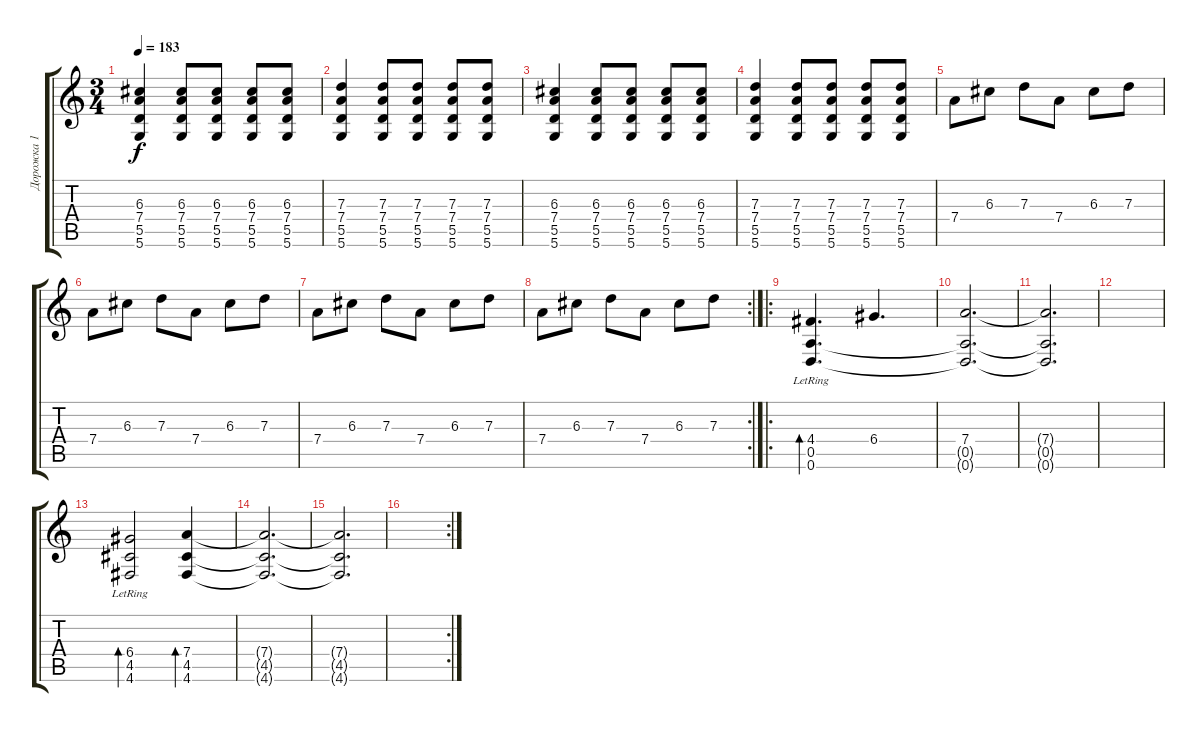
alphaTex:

\track ("Дорожка 1" "Дорожка 1") {instrument acousticguitarsteel}
\staff {score tabs}
\tuning (E4 B3 G3 D3 A2 D2) {hide}
\ts (3 4)
\tempo 183
\clef g2
\ks c
(6.3 7.4 5.5 5.6).4{dy f} (6.3 7.4 5.5 5.6).8 (6.3 7.4 5.5 5.6).8 (6.3 7.4 5.5 5.6).8 (6.3 7.4 5.5 5.6).8 |
(7.3 7.4 5.5 5.6).4 (7.3 7.4 5.5 5.6).8 (7.3 7.4 5.5 5.6).8 (7.3 7.4 5.5 5.6).8 (7.3 7.4 5.5 5.6).8 |
(6.3 7.4 5.5 5.6).4 (6.3 7.4 5.5 5.6).8 (6.3 7.4 5.5 5.6).8 (6.3 7.4 5.5 5.6).8 (6.3 7.4 5.5 5.6).8 |
(7.3 7.4 5.5 5.6).4 (7.3 7.4 5.5 5.6).8 (7.3 7.4 5.5 5.6).8 (7.3 7.4 5.5 5.6).8 (7.3 7.4 5.5 5.6).8 |
7.4.8 6.3.8 7.3.8 7.4.8 6.3.8 7.3.8 |
7.4.8 6.3.8 7.3.8 7.4.8 6.3.8 7.3.8 |
7.4.8 6.3.8 7.3.8 7.4.8 6.3.8 7.3.8 |
\rc 2
7.4.8 6.3.8 7.3.8 7.4.8 6.3.8 7.3.8 |
\ro
(4.4 0.5{lr} 0.6{lr}).4{d bd 480} 6.4.4{d} |
(7.4 0.5{t} 0.6{t}).2{d} |
(7.4{t} 0.5{t} 0.6{t}).2{d} |
|
(6.4 4.5{lr} 4.6{lr}).2{bd 480} (7.4 4.5 4.6).4{bd 240} |
(7.4{t} 4.5{t} 4.6{t}).2{d} |
(7.4{t} 4.5{t} 4.6{t}).2{d} |
\rc 2
